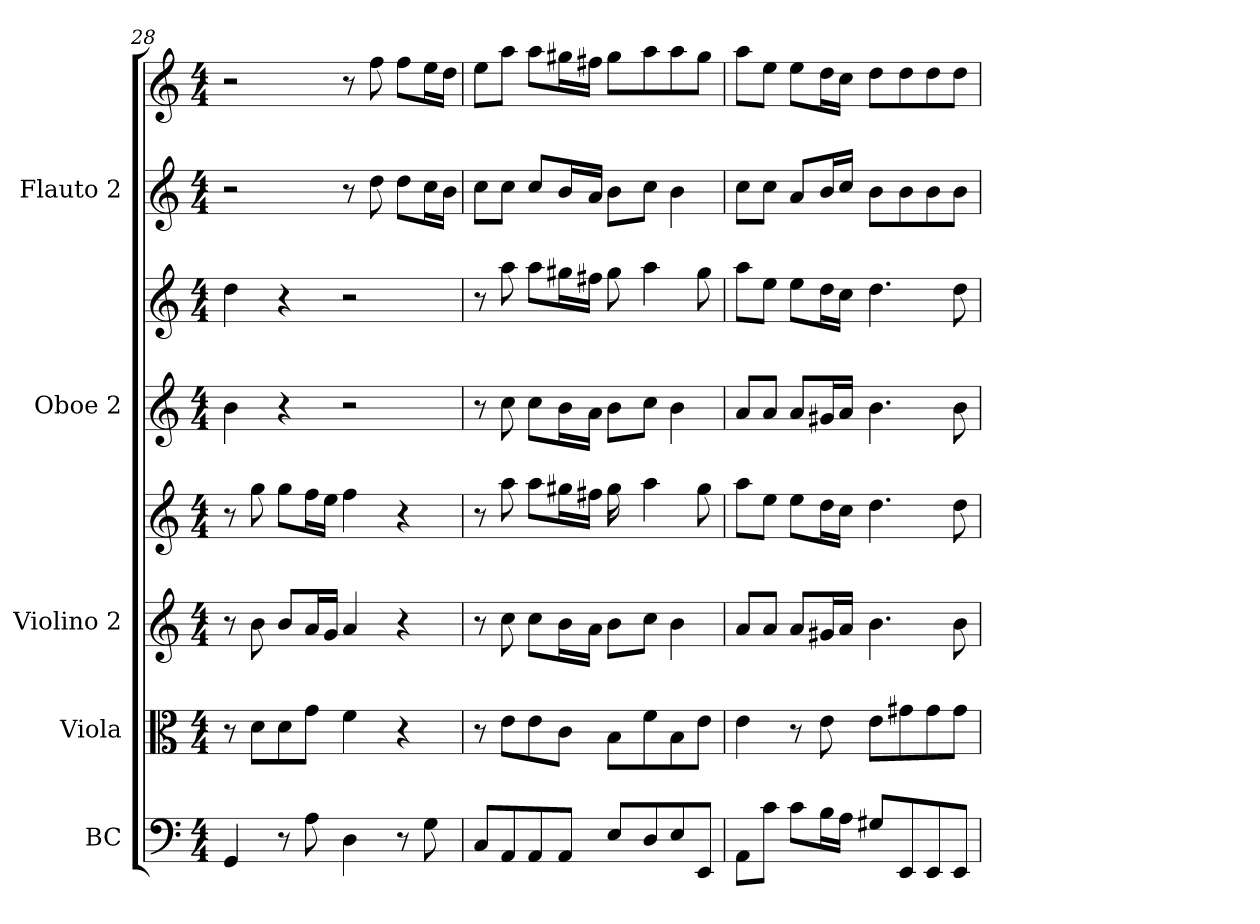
**kern	**kern	**kern	**kern	**kern	**kern	**kern	**kern
*part5	*part4	*part3	*part3	*part2	*part2	*part1	*part1
*staff8	*staff7	*staff6	*staff5	*staff4	*staff3	*staff2	*staff1
*I"BC	*I"Viola	*I"Violino 2	*	*I"Oboe 2	*	*I"Flauto 2	*
*I'BC	*I'Vla	*I'Vl.2	*	*I'Ob.2	*	*I'Fl.2	*
!!LO:LB:g=z
*clefF4	*clefC3	*clefG2	*clefG2	*clefG2	*clefG2	*clefG2	*clefG2
*k[]	*k[]	*k[]	*k[]	*k[]	*k[]	*k[]	*k[]
*M4/4	*M4/4	*M4/4	*M4/4	*M4/4	*M4/4	*M4/4	*M4/4
=28	=28	=28	=28	=28	=28	=28	=28
4GG/	8r	8r	8r	4b\	4dd\	2r	2r
.	8d\L	8b\	8gg\	.	.	.	.
8r	8d\	8b/L	8gg\L	4r	4r	.	.
8A\	8g\J	16a/L	16ff\L	.	.	.	.
.	.	16g/JJ	16ee\JJ	.	.	.	.
4D\	4f\	4a/	4ff\	2r	2r	8r	8r
.	.	.	.	.	.	8dd\	8ff\
8r	4r	4r	4r	.	.	8dd\L	8ff\L
8G\	.	.	.	.	.	16cc\L	16ee\L
.	.	.	.	.	.	16b\JJ	16dd\JJ
=29	=29	=29	=29	=29	=29	=29	=29
8C/L	8r	8r	8r	8r	8r	8cc\L	8ee\L
8AA/	8e\L	8cc\	8aa\	8cc\	8aa\	8cc\J	8aa\J
8AA/	8e\	8cc\L	8aa\L	8cc\L	8aa\L	8cc/L	8aa\L
8AA/J	8c\J	16b\L	16gg#X\L	16b\L	16gg#X\L	16b/L	16gg#X\L
.	.	16a\JJ	16ff#X\JJ	16a\JJ	16ff#X\JJ	16a/JJ	16ff#X\JJ
8E/L	8B\L	8b\L	16gg#\	8b\L	8gg#\	8b\L	8gg#\L
.	.	.	16ryy	.	.	.	.
8D/	8f\	8cc\J	4aa\	8cc\J	4aa\	8cc\J	8aa\
8E/	8B\	4b\	.	4b\	.	4b\	8aa\
8EE/J	8e\J	.	8gg#\	.	8gg#\	.	8gg#\J
!!LO:PB:g=z
=30	=30	=30	=30	=30	=30	=30	=30
8AA\L	4e\	8a/L	8aa\L	8a/L	8aa\L	8cc\L	8aa\L
8c\J	.	8a/J	8ee\J	8a/J	8ee\J	8cc\J	8ee\J
8c\L	8r	8a/L	8ee\L	8a/L	8ee\L	8a/L	8ee\L
16B\L	8e\	16g#X/L	16dd\L	16g#X/L	16dd\L	16b/L	16dd\L
16A\JJ	.	16a/JJ	16cc\JJ	16a/JJ	16cc\JJ	16cc/JJ	16cc\JJ
8G#X/L	8e\L	4.b\	4.dd\	4.b\	4.dd\	8b\L	8dd\L
8EE/	8g#X\	.	.	.	.	8b\	8dd\
8EE/	8g#\	.	.	.	.	8b\	8dd\
8EE/J	8g#\J	8b\	8dd\	8b\	8dd\	8b\J	8dd\J
=	=	=	=	=	=	=	=
*-	*-	*-	*-	*-	*-	*-	*-
